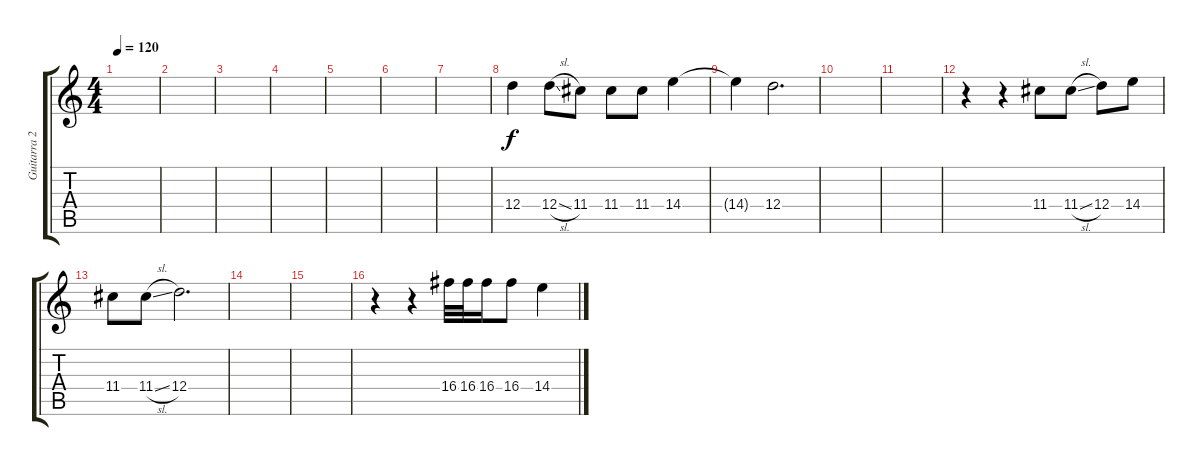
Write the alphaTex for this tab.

\track ("Guitarra 2" "Guitarra 2") {instrument acousticguitarsteel}
\staff {score tabs}
\tuning (E4 B3 G3 D3 A2 E2) {hide}
\ts (4 4)
\tempo 120
\clef g2
\ks c
|
|
|
|
|
|
|
12.4.4 12.4{sl}.8 11.4.8 11.4.8 11.4.8 14.4.4 |
14.4{t}.4 12.4.2{d} |
|
|
r.4 r.4 11.4.8 11.4{sl}.8 12.4.8 14.4.8 |
11.4.8 11.4{sl}.8 12.4.2{d} |
|
|
r.4 r.4 16.4.32 16.4.32 16.4.16 16.4.8 14.4.4
